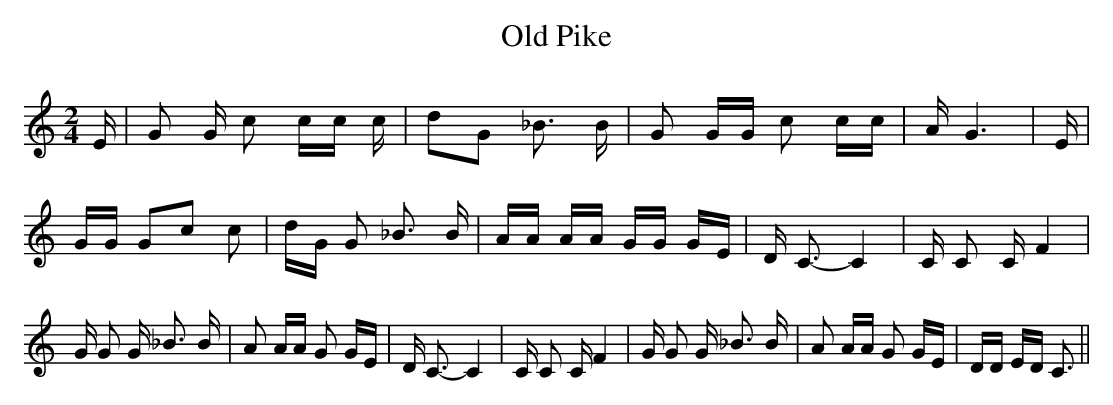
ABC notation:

X:1
T:Old Pike
M:2/4
L:1/16
K:C
 E| G2 G c2 cc c| d2G2 _B3 B| G2 GG c2 cc| A G6| E| GG G2c2 c2| dG G2 _B3 B|\
 AA AA GG GE| D C3- C4| C C2 C F4| G G2 G _B3 B| A2 AA G2 GE| D C3- C4|\
 C C2 C F4| G G2 G _B3 B| A2 AA G2 GE| DD ED C3||
